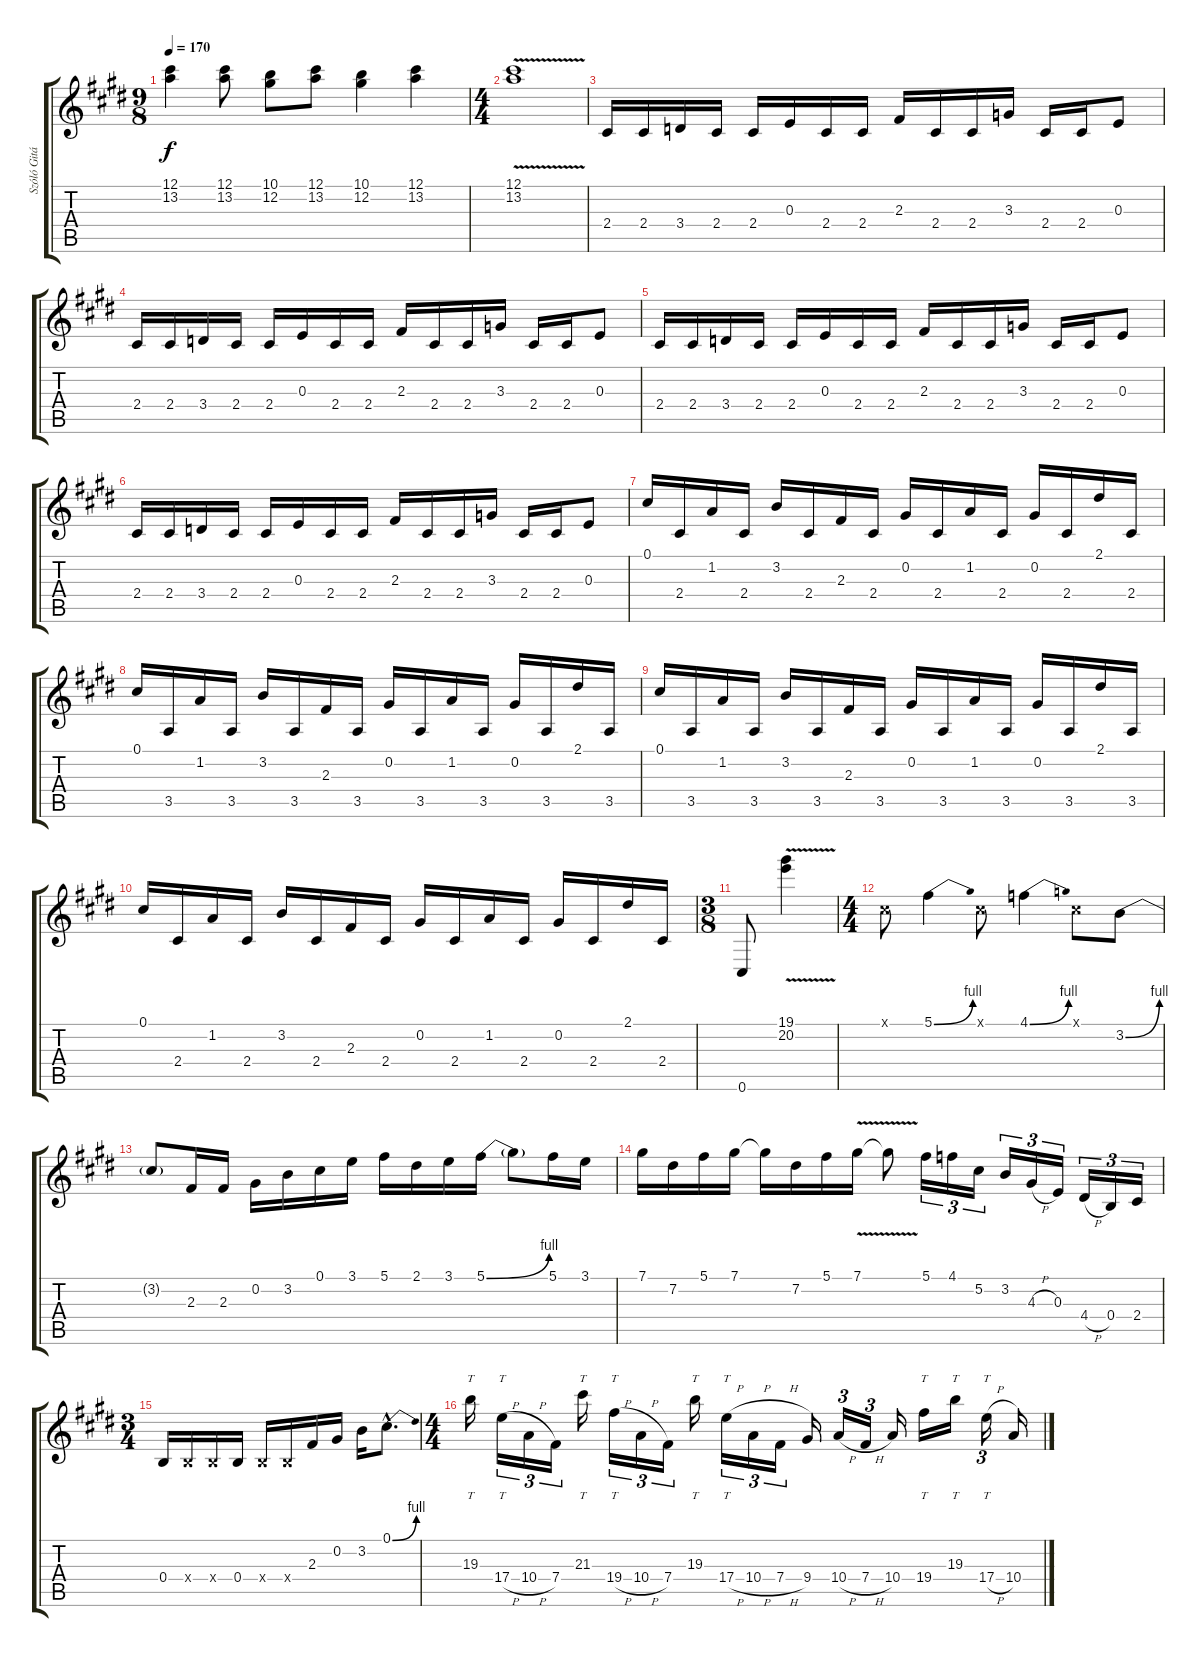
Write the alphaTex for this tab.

\track ("Szóló Gitár" "Szóló Gitá") {instrument overdrivenguitar}
\staff {score tabs}
\tuning (Db4 Ab3 E3 B2 Gb2 Db2) {hide}
\ts (9 8)
\tempo 170
\clef g2
\ks c#minor
(12.1 13.2).4{dy f} (12.1 13.2).8 (10.1 12.2).8 (12.1 13.2).8 (10.1 12.2).4 (12.1 13.2).4 |
\ts (4 4)
(12.1{v} 13.2).1 |
2.4.16 2.4.16 3.4.16 2.4.16 2.4.16 0.3.16 2.4.16 2.4.16 2.3.16 2.4.16 2.4.16 3.3.16 2.4.16 2.4.16 0.3.8 |
2.4.16 2.4.16 3.4.16 2.4.16 2.4.16 0.3.16 2.4.16 2.4.16 2.3.16 2.4.16 2.4.16 3.3.16 2.4.16 2.4.16 0.3.8 |
2.4.16 2.4.16 3.4.16 2.4.16 2.4.16 0.3.16 2.4.16 2.4.16 2.3.16 2.4.16 2.4.16 3.3.16 2.4.16 2.4.16 0.3.8 |
2.4.16 2.4.16 3.4.16 2.4.16 2.4.16 0.3.16 2.4.16 2.4.16 2.3.16 2.4.16 2.4.16 3.3.16 2.4.16 2.4.16 0.3.8 |
0.1.16 2.4.16 1.2.16 2.4.16 3.2.16 2.4.16 2.3.16 2.4.16 0.2.16 2.4.16 1.2.16 2.4.16 0.2.16 2.4.16 2.1.16 2.4.16 |
0.1.16 3.5.16 1.2.16 3.5.16 3.2.16 3.5.16 2.3.16 3.5.16 0.2.16 3.5.16 1.2.16 3.5.16 0.2.16 3.5.16 2.1.16 3.5.16 |
0.1.16 3.5.16 1.2.16 3.5.16 3.2.16 3.5.16 2.3.16 3.5.16 0.2.16 3.5.16 1.2.16 3.5.16 0.2.16 3.5.16 2.1.16 3.5.16 |
0.1.16 2.4.16 1.2.16 2.4.16 3.2.16 2.4.16 2.3.16 2.4.16 0.2.16 2.4.16 1.2.16 2.4.16 0.2.16 2.4.16 2.1.16 2.4.16 |
\ts (3 8)
0.6.8 (19.1{v} 20.2).4 |
\ts (4 4)
0.1{x}.8 5.1{be (bend 0 0 60 4)}.4 0.1{x}.8 4.1{be (bend 0 0 60 4)}.4 0.1{x}.8 3.2{be (bend 0 0 60 4)}.8 |
3.2{t}.8 2.3.16 2.3.16 0.2.16 3.2.16 0.1.16 3.1.16 5.1.16 2.1.16 3.1.16 5.1{be (bend 0 0 60 4)}.16 5.1{t}.8 5.1.16 3.1.16 |
7.1.16 7.2.16 5.1.16 7.1.16 7.1{t}.16 7.2.16 5.1.16 7.1{v}.16 7.1{t}.8 5.1.16{tu (3 2)} 4.1.16{tu (3 2)} 5.2.16{tu (3 2)} 3.2.16{tu (3 2)} 4.3{h}.16{tu (3 2)} 0.3.16{tu (3 2)} 4.4{h}.16{tu (3 2)} 0.4.16{tu (3 2)} 2.4.16{tu (3 2)} |
\ts (3 4)
0.4.16 0.4{x}.16 0.4{x}.16 0.4.16 0.4{x}.16 0.4{x}.16 2.3.16 0.2.16 3.2.16 0.1{be (bend 0 0 60 4) hac}.8{d} |
\ts (4 4)
19.3.16{tt} 17.4{h}.16{tt tu (3 2)} 10.4{h}.16{tu (3 2)} 7.4.16{tu (3 2)} 21.3.16{tt} 19.4{h}.16{tt tu (3 2)} 10.4{h}.16{tu (3 2)} 7.4.16{tu (3 2)} 19.3.16{tt} 17.4{h}.16{tt tu (3 2)} 10.4{h}.16{tu (3 2)} 7.4{h}.16{tu (3 2)} 9.4.16 10.4{h}.16{tu (3 2)} 7.4{h}.16{tu (3 2)} 10.4.16 19.4.16{tt} 19.3.16{tt} 17.4{h}.16{tt tu (3 2)} 10.4.16
